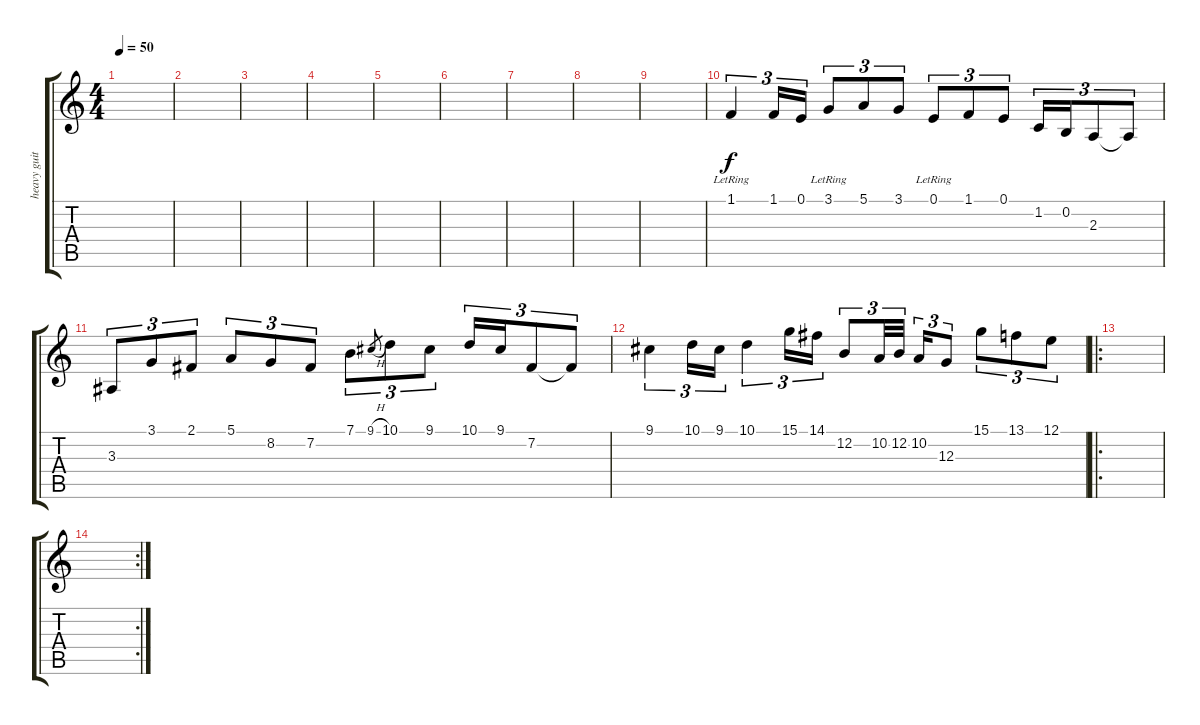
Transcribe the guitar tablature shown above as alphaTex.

\track ("heavy guitar" "heavy guit") {instrument acousticgrandpiano}
\staff {score tabs}
\tuning (E4 B3 G3 D3 A2 D2) {hide}
\ts (4 4)
\tempo 50
\clef g2
\ks c
|
|
|
|
|
|
|
|
|
1.1{lr}.4{tu (3 2)} 1.1.16{tu (3 2)} 0.1.16{tu (3 2)} 3.1{lr}.8{tu (3 2)} 5.1.8{tu (3 2)} 3.1.8{tu (3 2)} 0.1{lr}.8{tu (3 2)} 1.1.8{tu (3 2)} 0.1.8{tu (3 2)} 1.2.16{tu (3 2)} 0.2.16{tu (3 2)} 2.3.8{tu (3 2)} 2.3{t}.8{tu (3 2)} |
3.3.8{tu (3 2)} 3.1.8{tu (3 2)} 2.1.8{tu (3 2)} 5.1.8{tu (3 2)} 8.2.8{tu (3 2)} 7.2.8{tu (3 2)} 7.1.8{tu (3 2)} 9.1{h}.8{gr} 10.1.8{tu (3 2)} 9.1.8{tu (3 2)} 10.1.16{tu (3 2)} 9.1.16{tu (3 2)} 7.2.8{tu (3 2)} 7.2{t}.8{tu (3 2)} |
9.1.4{tu (3 2)} 10.1.16{tu (3 2)} 9.1.16{tu (3 2)} 10.1.4{tu (3 2)} 15.1.16{tu (3 2)} 14.1.16{tu (3 2)} 12.2.8{tu (3 2)} 10.2.32{tu (3 2)} 12.2.32{tu (3 2)} 10.2.16{tu (3 2)} 12.3.8{tu (3 2)} 15.1.8{tu (3 2)} 13.1.8{tu (3 2)} 12.1.8{tu (3 2)} |
\ro
|
\rc 2
